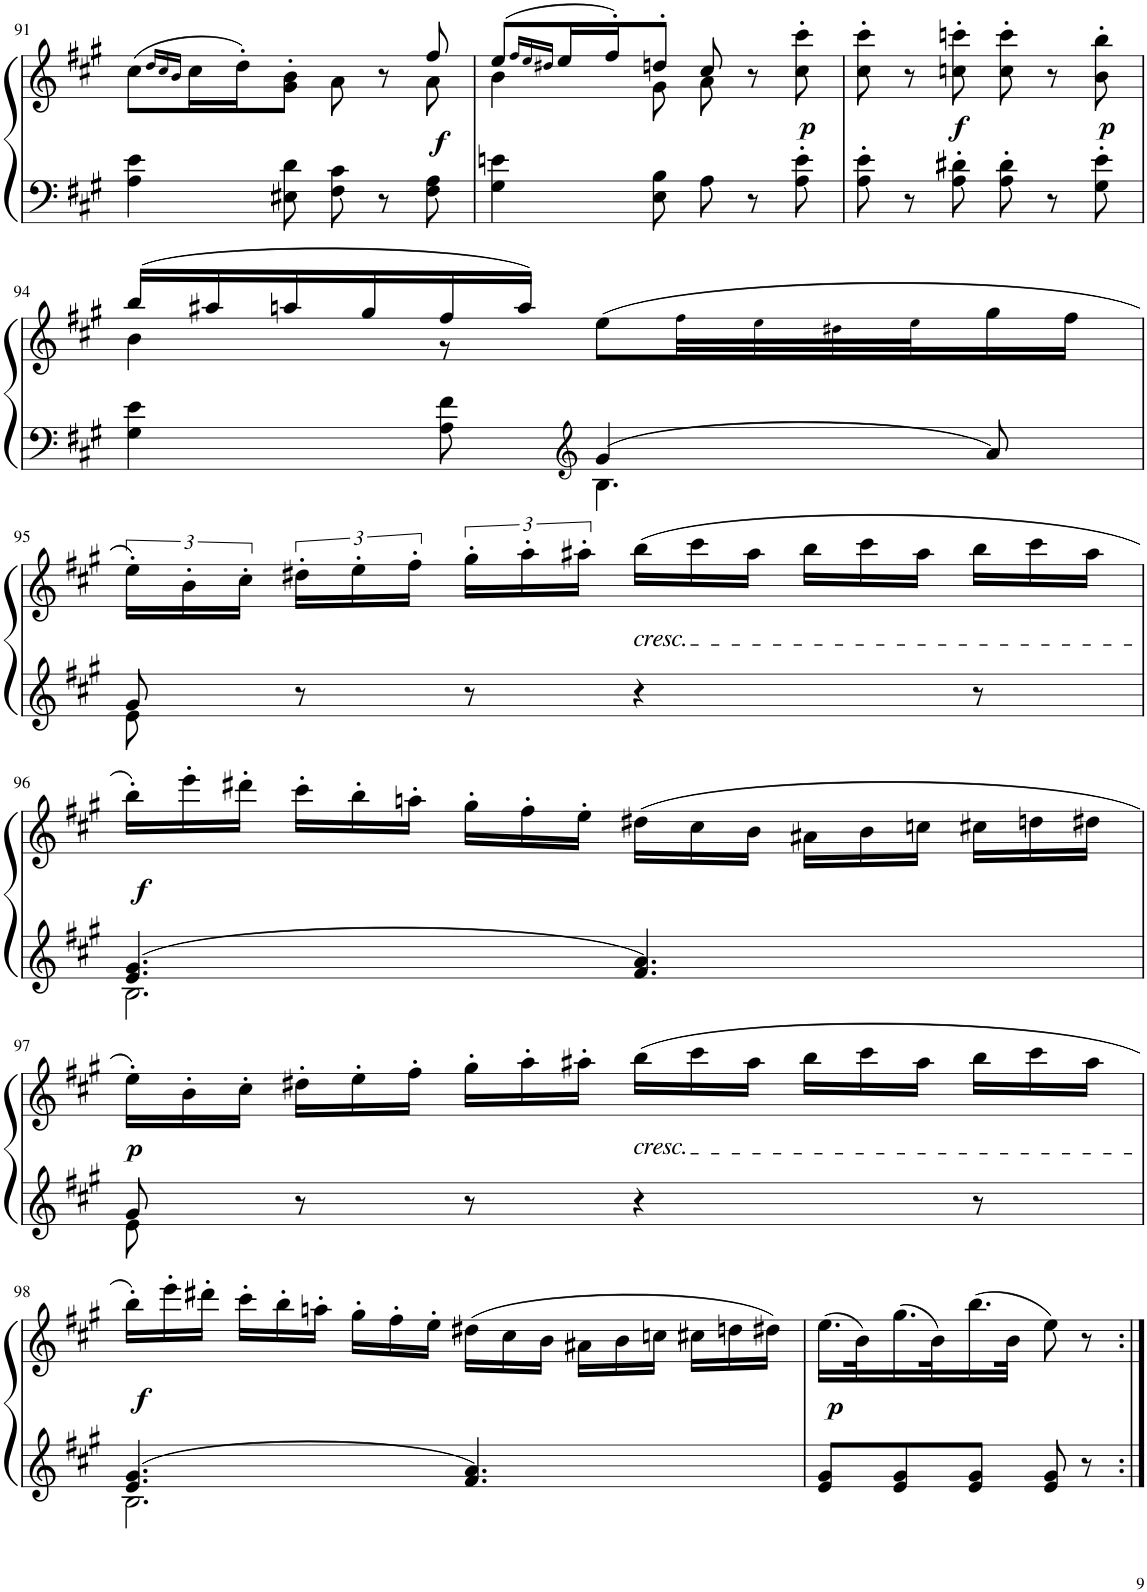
**kern	**kern	**dynam
*part1	*part1	*part1
*staff2	*staff1	*staff1/2
*I"Piano	*	*
*I'Pno.	*	*
!!LO:PB:g=z
*clefF4	*clefG2	*
*k[f#c#g#]	*k[f#c#g#]	*
*M6/8	*M6/8	*
=91	=91	=91
*	*^	*
4A\ 4e\	(8cc#\L	8ryy	.
*	*v	*v	*
.	16qdd/LL	.
.	16qcc#/	.
.	16qb/JJ	.
.	16cc#\L	.
.	16dd'>\J)	.
8E#X\ 8d\	8g#\'> 8b\'>J	.
8F#\ 8c#\	8a\	.
8r	8r	.
*	*^	*
!	!	!	!LO:DY:b
8F#\ 8A\	8ff#/	8a\	f
=92	=92	=92	=92
4G#\ 4en\	(8ee/L	4b\	.
.	16qff#/LL	.	.
.	16qee/	.	.
.	16qdd#X/JJ	.	.
.	16ee/L	.	.
.	16ff#'>/J)	.	.
8E\ 8B\	8ddn'>/J	8g#\	.
8A\	8cc#/	8a\	.
8r	8r	8ryy	.
!	!	!	!LO:DY:b
8A\' 8e\'	8cc#\'> 8ccc#\'>	8ryy	p
*	*v	*v	*
=93	=93	=93
8A\' 8e\'	8cc#\' 8ccc#\'	.
8r	8r	.
!	!	!LO:DY:b
8A\' 8d#X\'	8ccn\' 8cccn\'	f
8A\' 8d#\'	8cc\' 8ccc\'	.
8r	8r	.
!	!	!LO:DY:b
8G#\' 8e\'	8b\' 8bb\'	p
!!LO:LB:g=z
=94	=94	=94
*^	*^	*
4G#\ 4e\	4.ryy	(16bb/LL	4b\	.
.	.	16aa#X/	.	.
.	.	16aan/	.	.
.	.	16gg#/	.	.
8A\ 8f#\	.	16ff#/	8r	.
.	.	16aa/JJ)	.	.
*clefG2	*	*	*	*
4g#/	4.B\	(8ee\L	8ryy	.
.	.	32ff#!\LL	4ryy	.
.	.	32ee!\	.	.
.	.	32dd#X!\	.	.
.	.	32ee!\J	.	.
8a/	.	16gg#\	.	.
.	.	16ff#\JJ	.	.
*	*	*v	*v	*
!!LO:LB:g=z
=95	=95	=95	=95
8g#/	8e\	24ee'\LL)	.
.	.	24b'\	.
.	.	24cc#'\JJ	.
8r	8ryy	24dd#X'\LL	.
.	.	24ee'\	.
.	.	24ff#'\JJ	.
8r	2ryy	24gg#'\LL	.
.	.	24aa'\	.
.	.	24aa#X'\JJ	.
*	*	*Xbrackettup	*
!	!	!LO:TX:b:i:t=cresc.	!
4r	.	(24bb\LL	.
.	.	24ccc#\	.
.	.	24aa#\JJ	.
.	.	24bb\LL	.
.	.	24ccc#\	.
.	.	24aa#\JJ	.
8r	.	24bb\LL	.
.	.	24ccc#\	.
.	.	24aa#\JJ	.
!!LO:LB:g=z
=96	=96	=96	=96
*	*	*brackettup	*
!	!	!	!LO:DY:b
4.e/ 4.g#/	2.B\	24bb'\LL)	f
.	.	24eee'\	.
.	.	24ddd#X'\JJ	.
.	.	24ccc#'\LL	.
.	.	24bb'\	.
.	.	24aan'\JJ	.
.	.	24gg#'\LL	.
.	.	24ff#'\	.
.	.	24ee'\JJ	.
*	*	*Xbrackettup	*
4.f#/ 4.a/	.	(24dd#X\LL	.
.	.	24cc#\	.
.	.	24b\JJ	.
.	.	24a#X\LL	.
.	.	24b\	.
.	.	24ccn\JJ	.
.	.	24cc#X\LL	.
.	.	24ddn\	.
.	.	24dd#X\JJ	.
!!LO:LB:g=z
=97	=97	=97	=97
*	*	*brackettup	*
!	!	!	!LO:DY:b
8g#/	8e\	24ee'\LL)	p
.	.	24b'\	.
.	.	24cc#'\JJ	.
8r	8ryy	24dd#X'\LL	.
.	.	24ee'\	.
.	.	24ff#'\JJ	.
8r	2ryy	24gg#'\LL	.
.	.	24aa'\	.
.	.	24aa#X'\JJ	.
*	*	*Xbrackettup	*
!	!	!LO:TX:b:i:t=cresc.	!
4r	.	(24bb\LL	.
.	.	24ccc#\	.
.	.	24aa#\JJ	.
.	.	24bb\LL	.
.	.	24ccc#\	.
.	.	24aa#\JJ	.
8r	.	24bb\LL	.
.	.	24ccc#\	.
.	.	24aa#\JJ	.
!!LO:LB:g=z
=98	=98	=98	=98
*	*	*brackettup	*
!	!	!	!LO:DY:b
4.e/ 4.g#/	2.B\	24bb'\LL)	f
.	.	24eee'\	.
.	.	24ddd#X'\JJ	.
.	.	24ccc#'\LL	.
.	.	24bb'\	.
.	.	24aan'\JJ	.
.	.	24gg#'\LL	.
.	.	24ff#'\	.
.	.	24ee'\JJ	.
*	*	*Xbrackettup	*
4.f#/ 4.a/	.	(24dd#X\LL	.
.	.	24cc#\	.
.	.	24b\JJ	.
.	.	24a#X\LL	.
.	.	24b\	.
.	.	24ccn\JJ	.
.	.	24cc#X\LL	.
.	.	24ddn\	.
.	.	24dd#X\JJ)	.
*v	*v	*	*
=99	=99	=99
!	!	!LO:DY:b
8e/ 8g#/L	(16.ee\LL	p
.	32b\K)	.
8e/ 8g#/	(16.gg#\	.
.	32b\K)	.
8e/ 8g#/J	(16.bb\	.
.	32b\JJk	.
8e/ 8g#/	8ee\)	.
8r	8r	.
=:|!	=:|!	=:|!
*-	*-	*-
